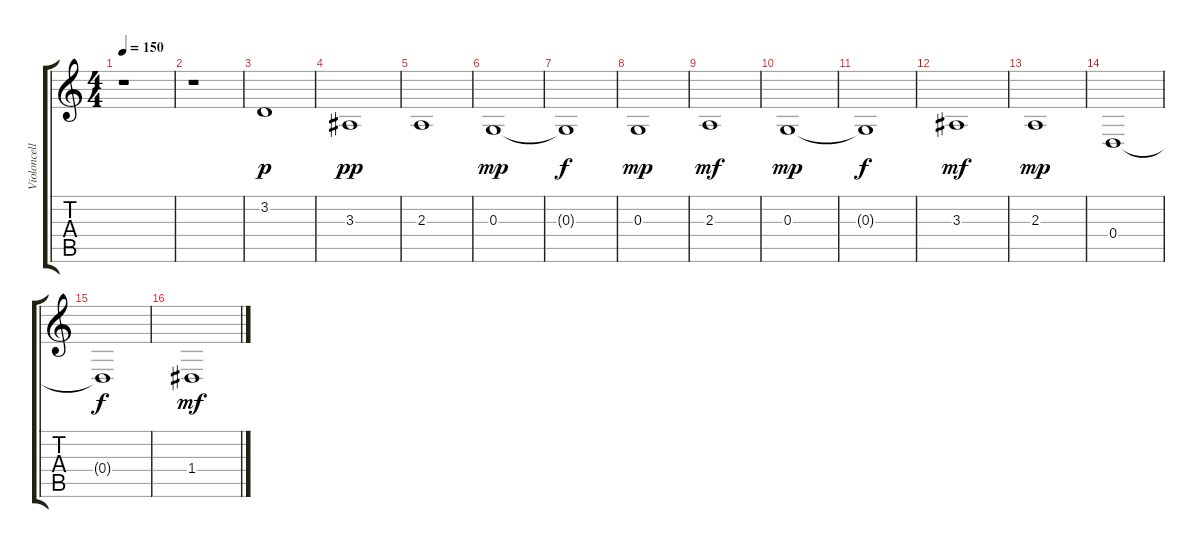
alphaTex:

\track ("Violoncell" "Violoncell") {instrument stringensemble1}
\staff {score tabs}
\tuning (E4 B3 G3 D3 A2 E2) {hide}
\ts (4 4)
\tempo 150
\clef g2
\ks c
r.1{dy mp} |
r.1 |
3.2.1{dy p volume 6} |
3.3.1{dy pp volume 6} |
2.3.1{volume 6} |
0.3.1{dy mp volume 6} |
0.3{t}.1{dy f} |
0.3.1{dy mp volume 3} |
2.3.1{dy mf volume 3} |
0.3.1{dy mp volume 6} |
0.3{t}.1{dy f} |
3.3.1{dy mf volume 6} |
2.3.1{dy mp volume 6} |
0.4.1{volume 13} |
0.4{t}.1{dy f} |
1.4.1{dy mf volume 11}
